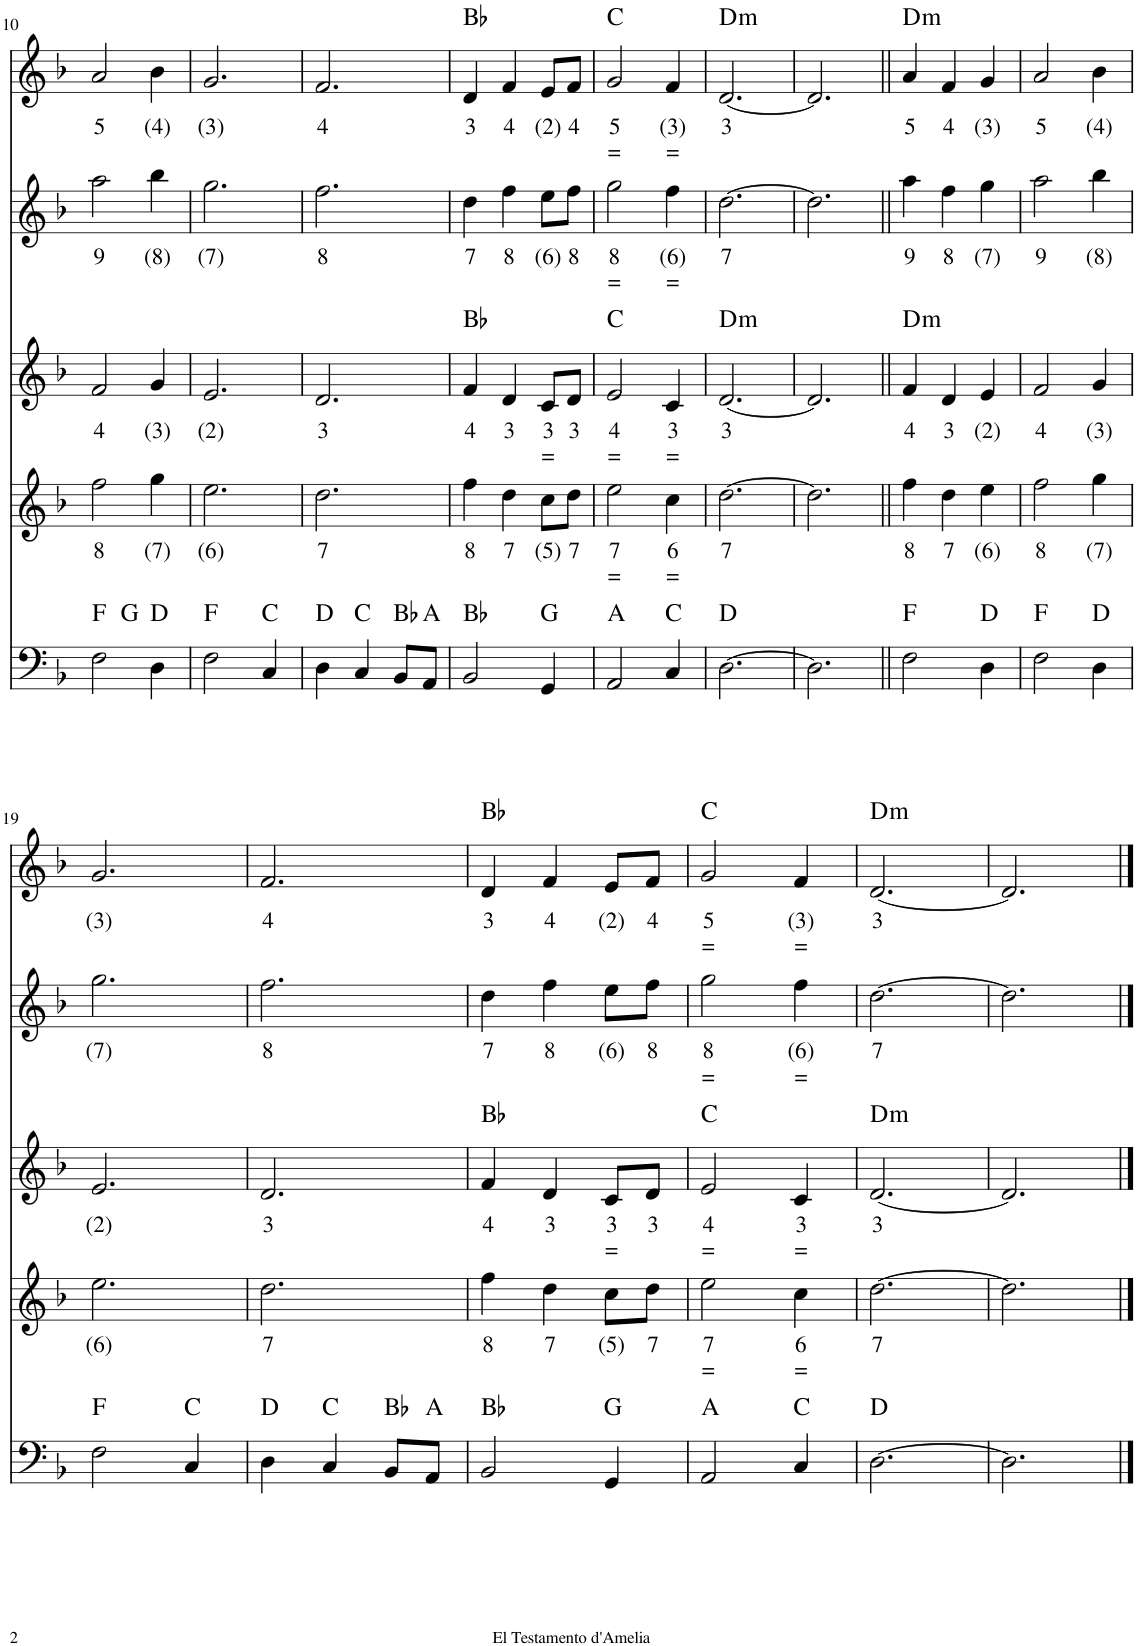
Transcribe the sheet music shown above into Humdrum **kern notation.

**kern	**kern	**text	**text	**kern	**text	**text	**kern	**text	**text	**kern	**text	**text	**harte
*part5	*part4	*part4	*part4	*part3	*part3	*part3	*part2	*part2	*part2	*part1	*part1	*part1	*part1
*staff5	*staff4	*staff4	*staff4	*staff3	*staff3	*staff3	*staff2	*staff2	*staff2	*staff1	*staff1	*staff1	*
*I"Stem	*I"Stem	*	*	*I"Stem	*	*	*I"Stem	*	*	*I"Stem	*	*	*
!!LO:PB:g=z
*clefF4	*clefG2	*	*	*clefG2	*	*	*clefG2	*	*	*clefG2	*	*	*
*k[b-]	*k[b-]	*	*	*k[b-]	*	*	*k[b-]	*	*	*k[b-]	*	*	*
*M3/4	*M3/4	*	*	*M3/4	*	*	*M3/4	*	*	*M3/4	*	*	*
=10	=10	=10	=10	=10	=10	=10	=10	=10	=10	=10	=10	=10	=10
!	!	!LO:LY:b	!	!	!LO:LY:b	!	!	!LO:LY:b	!	!	!LO:LY:b	!	!
2F\	2ff\	8	.	2f/	4	.	2aa\	9	.	2a/	5	.	.
!	!	!LO:LY:b	!	!	!LO:LY:b	!	!	!LO:LY:b	!	!	!LO:LY:b	!	!
4D\	4gg\	(7)	.	4g/	(3)	.	4bb-\	(8)	.	4b-\	(4)	.	.
=11	=11	=11	=11	=11	=11	=11	=11	=11	=11	=11	=11	=11	=11
!	!	!LO:LY:b	!	!	!LO:LY:b	!	!	!LO:LY:b	!	!	!LO:LY:b	!	!
2F\	2.ee\	(6)	.	2.e/	(2)	.	2.gg\	(7)	.	2.g/	(3)	.	.
4C/	.	.	.	.	.	.	.	.	.	.	.	.	.
=12	=12	=12	=12	=12	=12	=12	=12	=12	=12	=12	=12	=12	=12
!	!	!LO:LY:b	!	!	!LO:LY:b	!	!	!LO:LY:b	!	!	!LO:LY:b	!	!
4D\	2.dd\	7	.	2.d/	3	.	2.ff\	8	.	2.f/	4	.	.
4C/	.	.	.	.	.	.	.	.	.	.	.	.	.
8BB-/L	.	.	.	.	.	.	.	.	.	.	.	.	.
8AA/J	.	.	.	.	.	.	.	.	.	.	.	.	.
=13	=13	=13	=13	=13	=13	=13	=13	=13	=13	=13	=13	=13	=13
!	!	!LO:LY:b	!	!	!LO:LY:b	!	!	!LO:LY:b	!	!	!LO:LY:b	!	!
2BB-/	4ff\	8	.	4f/	4	.	4dd\	7	.	4d/	3	.	Bb:maj
!	!	!LO:LY:b	!	!	!LO:LY:b	!	!	!LO:LY:b	!	!	!LO:LY:b	!	!
.	4dd\	7	.	4d/	3	.	4ff\	8	.	4f/	4	.	.
!	!	!LO:LY:b	!	!	!LO:LY:b	!LO:LY:b	!	!LO:LY:b	!	!	!LO:LY:b	!	!
4GG/	8cc\L	(5)	.	8c/L	3	=	8ee\L	(6)	.	8e/L	(2)	.	.
!	!	!LO:LY:b	!	!	!LO:LY:b	!	!	!LO:LY:b	!	!	!LO:LY:b	!	!
.	8dd\J	7	.	8d/J	3	.	8ff\J	8	.	8f/J	4	.	.
=14	=14	=14	=14	=14	=14	=14	=14	=14	=14	=14	=14	=14	=14
!	!	!LO:LY:b	!LO:LY:b	!	!LO:LY:b	!LO:LY:b	!	!LO:LY:b	!LO:LY:b	!	!LO:LY:b	!LO:LY:b	!
2AA/	2ee\	7	=	2e/	4	=	2gg\	8	=	2g/	5	=	C:maj
!	!	!LO:LY:b	!LO:LY:b	!	!LO:LY:b	!LO:LY:b	!	!LO:LY:b	!LO:LY:b	!	!LO:LY:b	!LO:LY:b	!
4C/	4cc\	6	=	4c/	3	=	4ff\	(6)	=	4f/	(3)	=	.
=15	=15	=15	=15	=15	=15	=15	=15	=15	=15	=15	=15	=15	=15
!	!	!LO:LY:b	!	!	!LO:LY:b	!	!	!LO:LY:b	!	!	!LO:LY:b	!	!LO:H:kt=m
[2.D\	[2.dd\	7	.	[2.d/	3	.	[2.dd\	7	.	[2.d/	3	.	D:min
=16	=16	=16	=16	=16	=16	=16	=16	=16	=16	=16	=16	=16	=16
2.D\]	2.dd\]	.	.	2.d/]	.	.	2.dd\]	.	.	2.d/]	.	.	.
=17||	=17||	=17||	=17||	=17||	=17||	=17||	=17||	=17||	=17||	=17||	=17||	=17||	=17||
!	!	!LO:LY:b	!	!	!LO:LY:b	!	!	!LO:LY:b	!	!	!LO:LY:b	!	!LO:H:kt=m
2F\	4ff\	8	.	4f/	4	.	4aa\	9	.	4a/	5	.	D:min
!	!	!LO:LY:b	!	!	!LO:LY:b	!	!	!LO:LY:b	!	!	!LO:LY:b	!	!
.	4dd\	7	.	4d/	3	.	4ff\	8	.	4f/	4	.	.
!	!	!LO:LY:b	!	!	!LO:LY:b	!	!	!LO:LY:b	!	!	!LO:LY:b	!	!
4D\	4ee\	(6)	.	4e/	(2)	.	4gg\	(7)	.	4g/	(3)	.	.
=18	=18	=18	=18	=18	=18	=18	=18	=18	=18	=18	=18	=18	=18
!	!	!LO:LY:b	!	!	!LO:LY:b	!	!	!LO:LY:b	!	!	!LO:LY:b	!	!
2F\	2ff\	8	.	2f/	4	.	2aa\	9	.	2a/	5	.	.
!	!	!LO:LY:b	!	!	!LO:LY:b	!	!	!LO:LY:b	!	!	!LO:LY:b	!	!
4D\	4gg\	(7)	.	4g/	(3)	.	4bb-\	(8)	.	4b-\	(4)	.	.
!!LO:LB:g=z
=19	=19	=19	=19	=19	=19	=19	=19	=19	=19	=19	=19	=19	=19
!	!	!LO:LY:b	!	!	!LO:LY:b	!	!	!LO:LY:b	!	!	!LO:LY:b	!	!
2F\	2.ee\	(6)	.	2.e/	(2)	.	2.gg\	(7)	.	2.g/	(3)	.	.
4C/	.	.	.	.	.	.	.	.	.	.	.	.	.
=20	=20	=20	=20	=20	=20	=20	=20	=20	=20	=20	=20	=20	=20
!	!	!LO:LY:b	!	!	!LO:LY:b	!	!	!LO:LY:b	!	!	!LO:LY:b	!	!
4D\	2.dd\	7	.	2.d/	3	.	2.ff\	8	.	2.f/	4	.	.
4C/	.	.	.	.	.	.	.	.	.	.	.	.	.
8BB-/L	.	.	.	.	.	.	.	.	.	.	.	.	.
8AA/J	.	.	.	.	.	.	.	.	.	.	.	.	.
=21	=21	=21	=21	=21	=21	=21	=21	=21	=21	=21	=21	=21	=21
!	!	!LO:LY:b	!	!	!LO:LY:b	!	!	!LO:LY:b	!	!	!LO:LY:b	!	!
2BB-/	4ff\	8	.	4f/	4	.	4dd\	7	.	4d/	3	.	Bb:maj
!	!	!LO:LY:b	!	!	!LO:LY:b	!	!	!LO:LY:b	!	!	!LO:LY:b	!	!
.	4dd\	7	.	4d/	3	.	4ff\	8	.	4f/	4	.	.
!	!	!LO:LY:b	!	!	!LO:LY:b	!LO:LY:b	!	!LO:LY:b	!	!	!LO:LY:b	!	!
4GG/	8cc\L	(5)	.	8c/L	3	=	8ee\L	(6)	.	8e/L	(2)	.	.
!	!	!LO:LY:b	!	!	!LO:LY:b	!	!	!LO:LY:b	!	!	!LO:LY:b	!	!
.	8dd\J	7	.	8d/J	3	.	8ff\J	8	.	8f/J	4	.	.
=22	=22	=22	=22	=22	=22	=22	=22	=22	=22	=22	=22	=22	=22
!	!	!LO:LY:b	!LO:LY:b	!	!LO:LY:b	!LO:LY:b	!	!LO:LY:b	!LO:LY:b	!	!LO:LY:b	!LO:LY:b	!
2AA/	2ee\	7	=	2e/	4	=	2gg\	8	=	2g/	5	=	C:maj
!	!	!LO:LY:b	!LO:LY:b	!	!LO:LY:b	!LO:LY:b	!	!LO:LY:b	!LO:LY:b	!	!LO:LY:b	!LO:LY:b	!
4C/	4cc\	6	=	4c/	3	=	4ff\	(6)	=	4f/	(3)	=	.
=23	=23	=23	=23	=23	=23	=23	=23	=23	=23	=23	=23	=23	=23
!	!	!LO:LY:b	!	!	!LO:LY:b	!	!	!LO:LY:b	!	!	!LO:LY:b	!	!LO:H:kt=m
[2.D\	[2.dd\	7	.	[2.d/	3	.	[2.dd\	7	.	[2.d/	3	.	D:min
=24	=24	=24	=24	=24	=24	=24	=24	=24	=24	=24	=24	=24	=24
2.D\]	2.dd\]	.	.	2.d/]	.	.	2.dd\]	.	.	2.d/]	.	.	.
==	==	==	==	==	==	==	==	==	==	==	==	==	==
*-	*-	*-	*-	*-	*-	*-	*-	*-	*-	*-	*-	*-	*-
